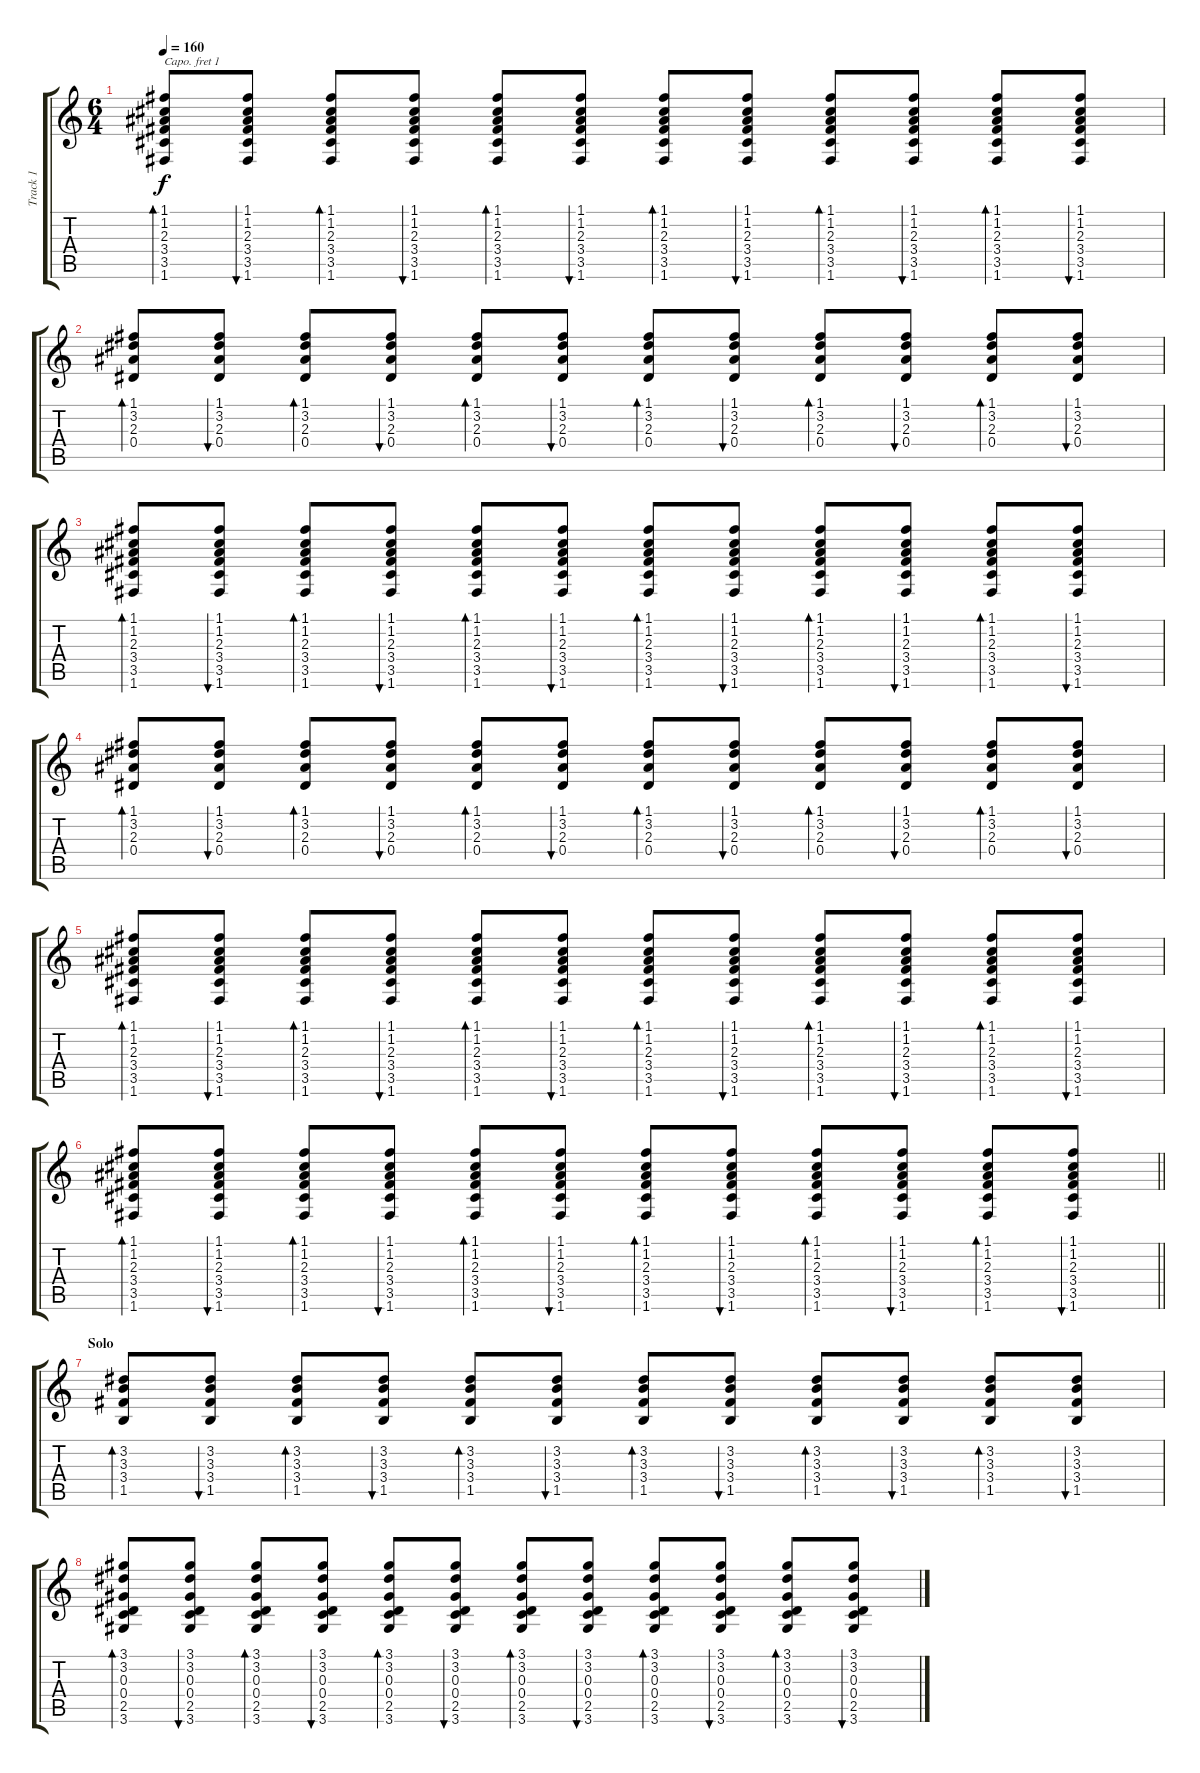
\track ("Track 1" "Track 1") {instrument acousticguitarsteel}
\staff {score tabs}
\capo 1
\tuning (E4 B3 G3 D3 A2 E2) {hide}
\ts (6 4)
\tempo 160
\clef g2
\ks c
(1.1 1.2 2.3 3.4 3.5 1.6).8{bd 60 dy f} (1.1 1.2 2.3 3.4 3.5 1.6).8{bu 60} (1.1 1.2 2.3 3.4 3.5 1.6).8{bd 60} (1.1 1.2 2.3 3.4 3.5 1.6).8{bu 60} (1.1 1.2 2.3 3.4 3.5 1.6).8{bd 60} (1.1 1.2 2.3 3.4 3.5 1.6).8{bu 60} (1.1 1.2 2.3 3.4 3.5 1.6).8{bd 60} (1.1 1.2 2.3 3.4 3.5 1.6).8{bu 60} (1.1 1.2 2.3 3.4 3.5 1.6).8{bd 60} (1.1 1.2 2.3 3.4 3.5 1.6).8{bu 60} (1.1 1.2 2.3 3.4 3.5 1.6).8{bd 60} (1.1 1.2 2.3 3.4 3.5 1.6).8{bu 60} |
(1.1 3.2 2.3 0.4).8{bd 60} (1.1 3.2 2.3 0.4).8{bu 60} (1.1 3.2 2.3 0.4).8{bd 60} (1.1 3.2 2.3 0.4).8{bu 60} (1.1 3.2 2.3 0.4).8{bd 60} (1.1 3.2 2.3 0.4).8{bu 60} (1.1 3.2 2.3 0.4).8{bd 60} (1.1 3.2 2.3 0.4).8{bu 60} (1.1 3.2 2.3 0.4).8{bd 60} (1.1 3.2 2.3 0.4).8{bu 60} (1.1 3.2 2.3 0.4).8{bd 60} (1.1 3.2 2.3 0.4).8{bu 60} |
(1.1 1.2 2.3 3.4 3.5 1.6).8{bd 60} (1.1 1.2 2.3 3.4 3.5 1.6).8{bu 60} (1.1 1.2 2.3 3.4 3.5 1.6).8{bd 60} (1.1 1.2 2.3 3.4 3.5 1.6).8{bu 60} (1.1 1.2 2.3 3.4 3.5 1.6).8{bd 60} (1.1 1.2 2.3 3.4 3.5 1.6).8{bu 60} (1.1 1.2 2.3 3.4 3.5 1.6).8{bd 60} (1.1 1.2 2.3 3.4 3.5 1.6).8{bu 60} (1.1 1.2 2.3 3.4 3.5 1.6).8{bd 60} (1.1 1.2 2.3 3.4 3.5 1.6).8{bu 60} (1.1 1.2 2.3 3.4 3.5 1.6).8{bd 60} (1.1 1.2 2.3 3.4 3.5 1.6).8{bu 60} |
(1.1 3.2 2.3 0.4).8{bd 60} (1.1 3.2 2.3 0.4).8{bu 60} (1.1 3.2 2.3 0.4).8{bd 60} (1.1 3.2 2.3 0.4).8{bu 60} (1.1 3.2 2.3 0.4).8{bd 60} (1.1 3.2 2.3 0.4).8{bu 60} (1.1 3.2 2.3 0.4).8{bd 60} (1.1 3.2 2.3 0.4).8{bu 60} (1.1 3.2 2.3 0.4).8{bd 60} (1.1 3.2 2.3 0.4).8{bu 60} (1.1 3.2 2.3 0.4).8{bd 60} (1.1 3.2 2.3 0.4).8{bu 60} |
(1.1 1.2 2.3 3.4 3.5 1.6).8{bd 60} (1.1 1.2 2.3 3.4 3.5 1.6).8{bu 60} (1.1 1.2 2.3 3.4 3.5 1.6).8{bd 60} (1.1 1.2 2.3 3.4 3.5 1.6).8{bu 60} (1.1 1.2 2.3 3.4 3.5 1.6).8{bd 60} (1.1 1.2 2.3 3.4 3.5 1.6).8{bu 60} (1.1 1.2 2.3 3.4 3.5 1.6).8{bd 60} (1.1 1.2 2.3 3.4 3.5 1.6).8{bu 60} (1.1 1.2 2.3 3.4 3.5 1.6).8{bd 60} (1.1 1.2 2.3 3.4 3.5 1.6).8{bu 60} (1.1 1.2 2.3 3.4 3.5 1.6).8{bd 60} (1.1 1.2 2.3 3.4 3.5 1.6).8{bu 60} |
\barLineRight lightlight
(1.1 1.2 2.3 3.4 3.5 1.6).8{bd 60} (1.1 1.2 2.3 3.4 3.5 1.6).8{bu 60} (1.1 1.2 2.3 3.4 3.5 1.6).8{bd 60} (1.1 1.2 2.3 3.4 3.5 1.6).8{bu 60} (1.1 1.2 2.3 3.4 3.5 1.6).8{bd 60} (1.1 1.2 2.3 3.4 3.5 1.6).8{bu 60} (1.1 1.2 2.3 3.4 3.5 1.6).8{bd 60} (1.1 1.2 2.3 3.4 3.5 1.6).8{bu 60} (1.1 1.2 2.3 3.4 3.5 1.6).8{bd 60} (1.1 1.2 2.3 3.4 3.5 1.6).8{bu 60} (1.1 1.2 2.3 3.4 3.5 1.6).8{bd 60} (1.1 1.2 2.3 3.4 3.5 1.6).8{bu 60} |
\section ("" "Solo")
(3.2 3.3 3.4 1.5).8{bd 60} (3.2 3.3 3.4 1.5).8{bu 60} (3.2 3.3 3.4 1.5).8{bd 60} (3.2 3.3 3.4 1.5).8{bu 60} (3.2 3.3 3.4 1.5).8{bd 60} (3.2 3.3 3.4 1.5).8{bu 60} (3.2 3.3 3.4 1.5).8{bd 60} (3.2 3.3 3.4 1.5).8{bu 60} (3.2 3.3 3.4 1.5).8{bd 60} (3.2 3.3 3.4 1.5).8{bu 60} (3.2 3.3 3.4 1.5).8{bd 60} (3.2 3.3 3.4 1.5).8{bu 60} |
(3.1 3.2 0.3 0.4 2.5 3.6).8{bd 60} (3.1 3.2 0.3 0.4 2.5 3.6).8{bu 60} (3.1 3.2 0.3 0.4 2.5 3.6).8{bd 60} (3.1 3.2 0.3 0.4 2.5 3.6).8{bu 60} (3.1 3.2 0.3 0.4 2.5 3.6).8{bd 60} (3.1 3.2 0.3 0.4 2.5 3.6).8{bu 60} (3.1 3.2 0.3 0.4 2.5 3.6).8{bd 60} (3.1 3.2 0.3 0.4 2.5 3.6).8{bu 60} (3.1 3.2 0.3 0.4 2.5 3.6).8{bd 60} (3.1 3.2 0.3 0.4 2.5 3.6).8{bu 60} (3.1 3.2 0.3 0.4 2.5 3.6).8{bd 60} (3.1 3.2 0.3 0.4 2.5 3.6).8{bu 60}
